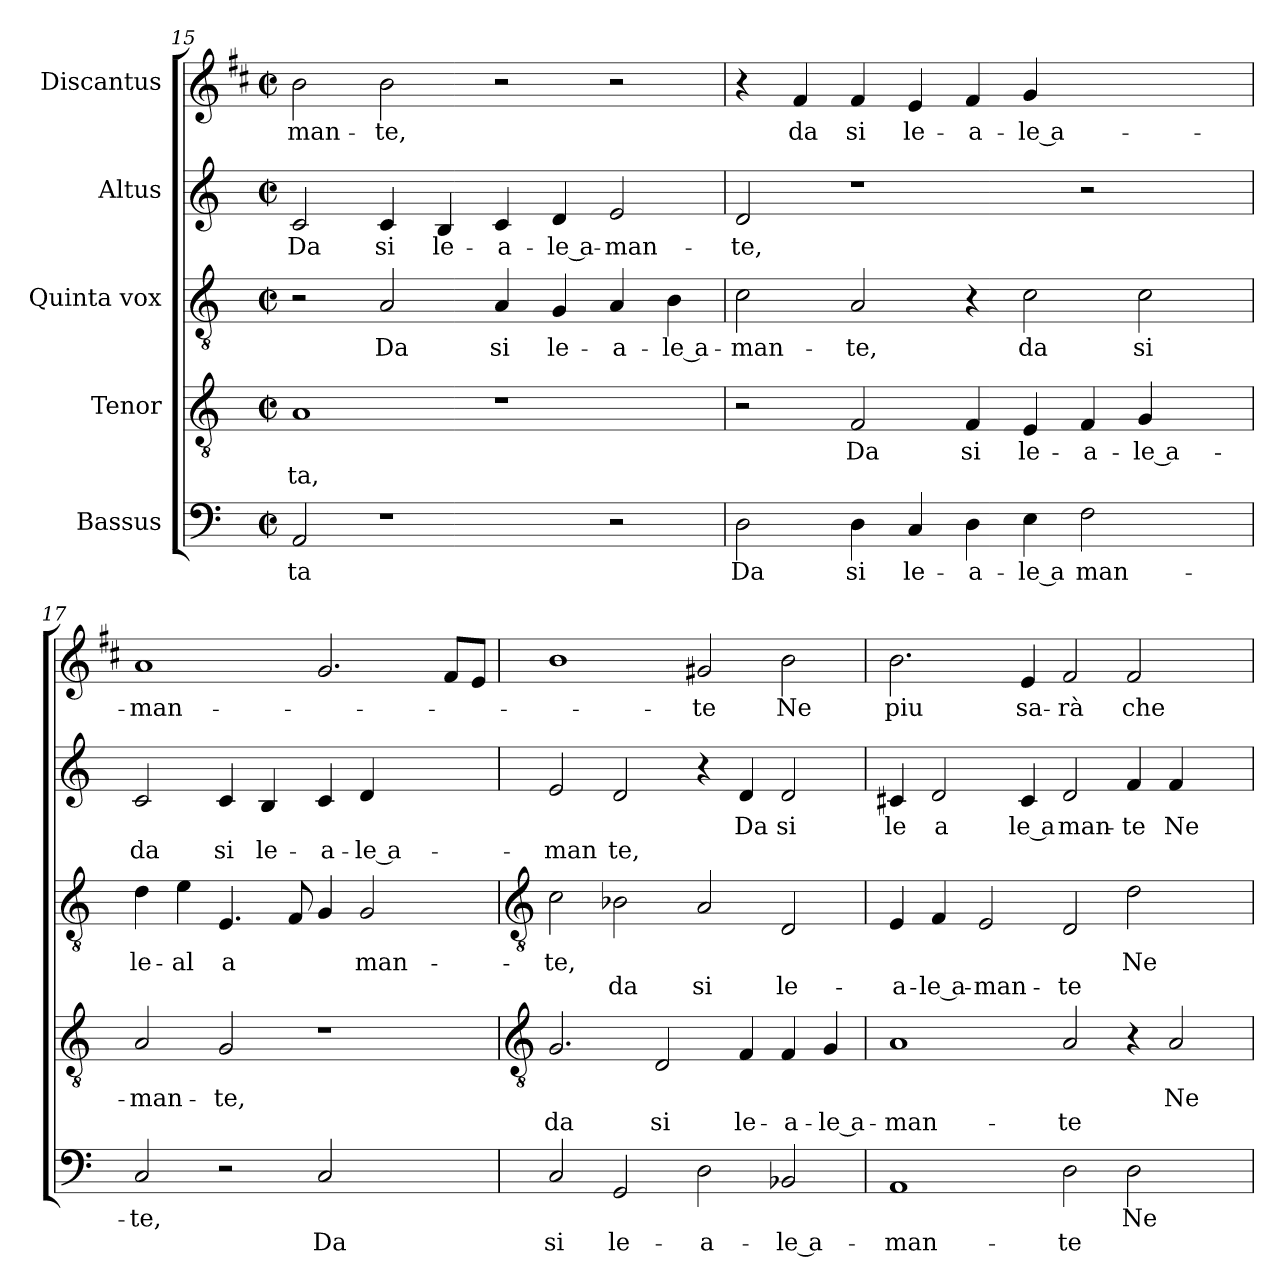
**kern	**text	**text	**kern	**text	**text	**kern	**text	**text	**kern	**text	**text	**kern	**text
*part5	*part5	*part5	*part4	*part4	*part4	*part3	*part3	*part3	*part2	*part2	*part2	*part1	*part1
*staff5	*staff5	*staff5	*staff4	*staff4	*staff4	*staff3	*staff3	*staff3	*staff2	*staff2	*staff2	*staff1	*staff1
*I"Bassus	*	*	*I"Tenor	*	*	*I"Quinta vox	*	*	*I"Altus	*	*	*I"Discantus	*
*clefF4	*	*	*clefGv2	*	*	*clefGv2	*	*	*clefG2	*	*	*clefG2	*
*	*	*	*	*	*	*	*	*	*	*	*	*ITrd1c2	*
*k[]	*	*	*k[]	*	*	*k[]	*	*	*k[]	*	*	*k[]	*
*C:	*	*	*C:	*	*	*C:	*	*	*C:	*	*	*C:	*
*M4/2	*	*	*M4/2	*	*	*M4/2	*	*	*M4/2	*	*	*M4/2	*
*met(c|)	*	*	*met(c|)	*	*	*met(c|)	*	*	*met(c|)	*	*	*met(c|)	*
=15	=15	=15	=15	=15	=15	=15	=15	=15	=15	=15	=15	=15	=15
!	!LO:LY:b	!	!	!	!LO:LY:b	!	!	!	!	!LO:LY:b	!	!	!LO:LY:b
2AA	-ta	.	1A	.	-ta,	2r	.	.	2c	Da	.	2a	-man-
!	!	!	!	!	!	!	!LO:LY:b	!	!	!LO:LY:b	!	!	!LO:LY:b
1r	.	.	.	.	.	2A	Da	.	4c	si	.	2a	-te,
!	!	!	!	!	!	!	!	!	!	!LO:LY:b	!	!	!
.	.	.	.	.	.	.	.	.	4B	le-	.	.	.
!	!	!	!	!	!	!	!LO:LY:b	!	!	!LO:LY:b	!	!	!
.	.	.	1r	.	.	4A	si	.	4c	-a-	.	2r	.
!	!	!	!	!	!	!	!LO:LY:b	!	!	!LO:LY:b	!	!	!
.	.	.	.	.	.	4G	le-	.	4d	-le a-	.	.	.
!	!	!	!	!	!	!	!LO:LY:b	!	!	!LO:LY:b	!	!	!
2r	.	.	.	.	.	4A	-a-	.	2e	-man-	.	2r	.
!	!	!	!	!	!	!	!LO:LY:b	!	!	!	!	!	!
.	.	.	.	.	.	4B	-le a-	.	.	.	.	.	.
=16	=16	=16	=16	=16	=16	=16	=16	=16	=16	=16	=16	=16	=16
!	!LO:LY:b	!	!	!	!	!	!LO:LY:b	!	!	!LO:LY:b	!	!	!
2D	Da	.	2r	.	.	2c	-man-	.	2d	-te,	.	4r	.
!	!	!	!	!	!	!	!	!	!	!	!	!	!LO:LY:b
.	.	.	.	.	.	.	.	.	.	.	.	4e	da
!	!LO:LY:b	!	!	!LO:LY:b	!	!	!LO:LY:b	!	!	!	!	!	!LO:LY:b
4D	si	.	2F	Da	.	2A	-te,	.	1r	.	.	4e	si
!	!LO:LY:b	!	!	!	!	!	!	!	!	!	!	!	!LO:LY:b
4C	le-	.	.	.	.	.	.	.	.	.	.	4d	le-
!	!LO:LY:b	!	!	!LO:LY:b	!	!	!	!	!	!	!	!	!LO:LY:b
4D	-a-	.	4F	si	.	4r	.	.	.	.	.	4e	-a-
!	!LO:LY:b	!	!	!LO:LY:b	!	!	!LO:LY:b	!	!	!	!	!	!LO:LY:b
4E	-le a	.	4E	le-	.	2c	da	.	.	.	.	4f	-le a-
!	!LO:LY:b	!	!	!LO:LY:b	!	!	!	!	!	!	!	!	!
2F	man-	.	4F	-a-	.	.	.	.	2r	.	.	2.ryy	.
!	!	!	!	!LO:LY:b	!	!	!LO:LY:b	!	!	!	!	!	!
.	.	.	4G	-le a-	.	2c	si	.	.	.	.	.	.
4ryy	.	.	4ryy	.	.	.	.	.	4ryy	.	.	.	.
!!LO:LB:g=z
=17	=17	=17	=17	=17	=17	=17	=17	=17	=17	=17	=17	=17	=17
!	!LO:LY:b	!	!	!LO:LY:b	!	!	!LO:LY:b	!	!	!	!LO:LY:b	!	!LO:LY:b
2C	-te,	.	2A	-man-	.	4d	le-	.	2c	.	da	1g	-man-
!	!	!	!	!	!	!	!LO:LY:b	!	!	!	!	!	!
.	.	.	.	.	.	4e	-al	.	.	.	.	.	.
!	!	!	!	!LO:LY:b	!	!	!LO:LY:b	!	!	!	!LO:LY:b	!	!
2r	.	.	2G	-te,	.	4.E	a	.	4c	.	si	.	.
!	!	!	!	!	!	!	!	!	!	!	!LO:LY:b	!	!
.	.	.	.	.	.	.	.	.	4B	.	le-	.	.
.	.	.	.	.	.	8F	.	.	.	.	.	.	.
!	!	!LO:LY:b	!	!	!	!	!	!	!	!	!LO:LY:b	!	!
2C	.	Da	1r	.	.	4G	.	.	4c	.	-a-	2.f	.
!	!	!	!	!	!	!	!LO:LY:b	!	!	!	!LO:LY:b	!	!
.	.	.	.	.	.	2G	man-	.	4d	.	-le a-	.	.
2ryy	.	.	.	.	.	.	.	.	2ryy	.	.	.	.
.	.	.	.	.	.	4ryy	.	.	.	.	.	8eL	.
.	.	.	.	.	.	.	.	.	.	.	.	8dJ	.
!!LO:LB:g=z
=18	=18	=18	=18	=18	=18	=18	=18	=18	=18	=18	=18	=18	=18
*	*	*	*clefGv2	*	*	*clefGv2	*	*	*	*	*	*	*
!	!	!LO:LY:b	!	!	!LO:LY:b	!	!LO:LY:b	!	!	!	!LO:LY:b	!	!
2C	.	si	2.G	.	da	2c	-te,	.	2e	.	-man	1a	.
!	!	!LO:LY:b	!	!	!	!	!	!LO:LY:b	!	!	!LO:LY:b	!	!
2GG	.	le-	.	.	.	2B-X	.	da	2d	.	te,	.	.
!	!	!	!	!	!LO:LY:b	!	!	!	!	!	!	!	!
.	.	.	2D	.	si	.	.	.	.	.	.	.	.
!	!	!LO:LY:b	!	!	!	!	!	!LO:LY:b	!	!	!	!	!LO:LY:b
2D	.	-a-	.	.	.	2A	.	si	4r	.	.	2f#X	-te
!	!	!	!	!	!LO:LY:b	!	!	!	!	!LO:LY:b	!	!	!
.	.	.	4F	.	le-	.	.	.	4d	Da	.	.	.
!	!	!LO:LY:b	!	!	!LO:LY:b	!	!	!LO:LY:b	!	!LO:LY:b	!	!	!LO:LY:b
2BB-X	.	-le a-	4F	.	-a-	2D	.	le-	2d	si	.	2a	Ne
!	!	!	!	!	!LO:LY:b	!	!	!	!	!	!	!	!
.	.	.	4G	.	-le a-	.	.	.	.	.	.	.	.
=19	=19	=19	=19	=19	=19	=19	=19	=19	=19	=19	=19	=19	=19
!	!	!LO:LY:b	!	!	!LO:LY:b	!	!	!LO:LY:b	!	!LO:LY:b	!	!	!LO:LY:b
1AA	.	-man-	1A	.	-man-	4E	.	-a-	4c#X	le	.	2.a	piu
!	!	!	!	!	!	!	!	!LO:LY:b	!	!LO:LY:b	!	!	!
.	.	.	.	.	.	4F	.	-le a-	2d	a	.	.	.
!	!	!	!	!	!	!	!	!LO:LY:b	!	!	!	!	!
.	.	.	.	.	.	2E	.	-man-	.	.	.	.	.
!	!	!	!	!	!	!	!	!	!	!LO:LY:b	!	!	!LO:LY:b
.	.	.	.	.	.	.	.	.	4c#	le a	.	4d	sa-
!	!	!LO:LY:b	!	!	!LO:LY:b	!	!	!LO:LY:b	!	!LO:LY:b	!	!	!LO:LY:b
2D	.	-te	2A	.	-te	2D	.	-te	2d	man-	.	2e	-rà
!	!LO:LY:b	!	!	!	!	!	!LO:LY:b	!	!	!LO:LY:b	!	!	!LO:LY:b
2D	Ne	.	4r	.	.	2d	Ne	.	4f	-te	.	2e	che
!	!	!	!	!LO:LY:b	!	!	!	!	!	!LO:LY:b	!	!	!
.	.	.	2A	Ne	.	.	.	.	4f	Ne	.	.	.
4ryy	.	.	.	.	.	4ryy	.	.	4ryy	.	.	4ryy	.
=	=	=	=	=	=	=	=	=	=	=	=	=	=
*-	*-	*-	*-	*-	*-	*-	*-	*-	*-	*-	*-	*-	*-
